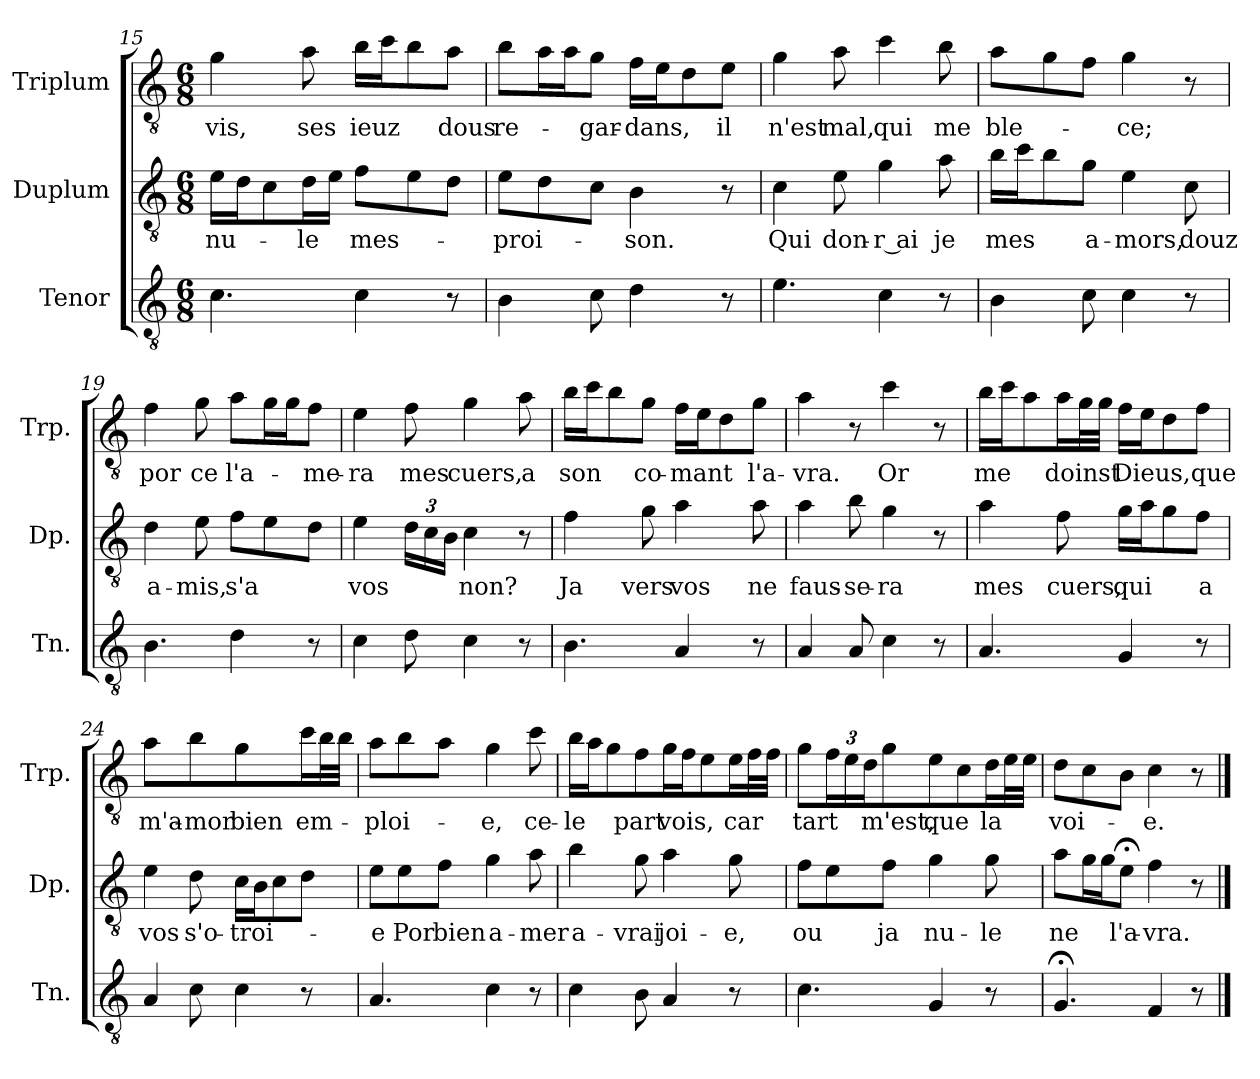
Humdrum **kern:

**kern	**kern	**text	**kern	**text
*part3	*part2	*part2	*part1	*part1
*staff3	*staff2	*staff2	*staff1	*staff1
*I"Tenor	*I"Duplum	*	*I"Triplum	*
*I'Tn.	*I'Dp.	*	*I'Trp.	*
*clefGv2	*clefGv2	*	*clefGv2	*
*k[]	*k[]	*	*k[]	*
*M6/8	*M6/8	*	*M6/8	*
=15	=15	=15	=15	=15
!	!	!LO:LY:b	!	!LO:LY:b
4.c\	16e\LL	nu-	4g\	vis,
.	16d\J	.	.	.
.	8c\	.	.	.
!	!	!LO:LY:b	!	!LO:LY:b
.	16d\L	-le	8a\	ses
.	16e\JJ	.	.	.
!	!	!LO:LY:b	!	!LO:LY:b
4c\	8f\L	mes-	16b\LL	ieuz
.	.	.	16cc\J	.
.	8e\	.	8b\	.
!	!	!	!	!LO:LY:b
8r	8d\J	.	8a\J	dous
=16	=16	=16	=16	=16
!	!	!LO:LY:b	!	!LO:LY:b
4B\	8e\L	-proi-	8b\L	re-
*	*	*	*tremolo	*
.	8d\	.	16a\	.
.	.	.	16a\	.
*	*	*	*Xtremolo	*
!	!	!	!	!LO:LY:b
8c\	8c\J	.	8g\J	-gar-
!	!	!LO:LY:b	!	!LO:LY:b
4d\	4B\	-son.	16f\LL	-dans,
.	.	.	16e\J	.
.	.	.	8d\	.
!	!	!	!	!LO:LY:b
8r	8r	.	8e\J	il
=17	=17	=17	=17	=17
!	!	!LO:LY:b	!	!LO:LY:b
4.e\	4c\	Qui	4g\	n'est
!	!	!LO:LY:b	!	!LO:LY:b
.	8e\	don-	8a\	mal,
!	!	!LO:LY:b	!	!LO:LY:b
4c\	4g\	-r ai	4cc\	qui
!	!	!LO:LY:b	!	!LO:LY:b
8r	8a\	je	8b\	me
!!LO:LB:g=z
=18	=18	=18	=18	=18
!	!	!LO:LY:b	!	!LO:LY:b
4B\	16b\LL	mes	8a\L	ble-
.	16cc\J	.	.	.
.	8b\	.	8g\	.
!	!	!LO:LY:b	!	!
8c\	8g\J	a-	8f\J	.
!	!	!LO:LY:b	!	!LO:LY:b
4c\	4e\	-mors,	4g\	-ce;
!	!	!LO:LY:b	!	!
8r	8c\	douz	8r	.
=19	=19	=19	=19	=19
!	!	!LO:LY:b	!	!LO:LY:b
4.B\	4d\	a-	4f\	por
!	!	!LO:LY:b	!	!LO:LY:b
.	8e\	-mis,	8g\	ce
!	!	!LO:LY:b	!	!LO:LY:b
4d\	8f\L	s'a	8a\L	l'a-
*	*	*	*tremolo	*
.	8e\	.	16g\	.
.	.	.	16g\	.
*	*	*	*Xtremolo	*
!	!	!	!	!LO:LY:b
8r	8d\J	.	8f\J	-me-
=20	=20	=20	=20	=20
!	!	!LO:LY:b	!	!LO:LY:b
4c\	4e\	vos	4e\	-ra
*	*Xbrackettup	*	*	*
!	!	!	!	!LO:LY:b
8d\	24d\LL	.	8f\	mes
.	24c\	.	.	.
.	24B\JJ	.	.	.
!	!	!LO:LY:b	!	!LO:LY:b
4c\	4c\	non?	4g\	cuers,
!	!	!	!	!LO:LY:b
8r	8r	.	8a\	a
=21	=21	=21	=21	=21
!	!	!LO:LY:b	!	!LO:LY:b
4.B\	4f\	Ja	16b\LL	son
.	.	.	16cc\J	.
.	.	.	8b\	.
!	!	!LO:LY:b	!	!LO:LY:b
.	8g\	vers	8g\J	co-
!	!	!LO:LY:b	!	!LO:LY:b
4A/	4a\	vos	16f\LL	-mant
.	.	.	16e\J	.
.	.	.	8d\	.
!	!	!LO:LY:b	!	!LO:LY:b
8r	8a\	ne	8g\J	l'a-
=22	=22	=22	=22	=22
!	!	!LO:LY:b	!	!LO:LY:b
4A/	4a\	faus-	4a\	-vra.
!	!	!LO:LY:b	!	!
8A/	8b\	-se-	8r	.
!	!	!LO:LY:b	!	!LO:LY:b
4c\	4g\	-ra	4cc\	Or
8r	8r	.	8r	.
!!LO:LB:g=z
=23	=23	=23	=23	=23
!	!	!LO:LY:b	!	!LO:LY:b
4.A/	4a\	mes	16b\LL	me
.	.	.	16cc\J	.
.	.	.	8a\	.
!	!	!LO:LY:b	!	!LO:LY:b
.	8f\	cuers,	16a\L	doinst
*	*	*	*tremolo	*
.	.	.	32g\	.
.	.	.	32g\JJJ	.
*	*	*	*Xtremolo	*
!	!	!LO:LY:b	!	!LO:LY:b
4G/	16g\LL	qui	16f\LL	Dieus,
.	16a\J	.	16e\J	.
.	8g\	.	8d\	.
!	!	!LO:LY:b	!	!LO:LY:b
8r	8f\J	a	8f\J	que
=24	=24	=24	=24	=24
!	!	!LO:LY:b	!	!LO:LY:b
4A/	4e\	vos	4a\	m'a-
!	!	!LO:LY:b	!	!LO:LY:b
8c\	8d\	s'o-	8b\	-mor
!	!	!LO:LY:b	!	!LO:LY:b
4c\	16c\LL	-troi-	4g\	bien
.	16B\J	.	.	.
.	8c\	.	.	.
!	!	!	!	!LO:LY:b
8r	8d\J	.	16cc\LL	em-
*	*	*	*tremolo	*
.	.	.	32b\	.
.	.	.	32b\JJJ	.
*	*	*	*Xtremolo	*
=25	=25	=25	=25	=25
!	!	!LO:LY:b	!	!LO:LY:b
4.A/	8e\L	-e	8a\L	-ploi-
!	!	!LO:LY:b	!	!
.	8e\	Por	8b\	.
!	!	!LO:LY:b	!	!
.	8f\J	bien	8a\J	.
!	!	!LO:LY:b	!	!LO:LY:b
4c\	4g\	a-	4g\	-e,
!	!	!LO:LY:b	!	!LO:LY:b
8r	8a\	-mer	8cc\	ce-
=26	=26	=26	=26	=26
!	!	!LO:LY:b	!	!LO:LY:b
4c\	4b\	a-	16b\LL	-le
.	.	.	16a\J	.
.	.	.	8g\	.
!	!	!LO:LY:b	!	!LO:LY:b
8B\	8g\	-vrai	8f\J	part
!	!	!LO:LY:b	!	!LO:LY:b
4A/	4a\	joi-	16g\LL	vois,
.	.	.	16f\J	.
.	.	.	8e\	.
!	!	!LO:LY:b	!	!LO:LY:b
8r	8g\	-e,	16e\L	car
*	*	*	*tremolo	*
.	.	.	32f\	.
.	.	.	32f\JJJ	.
*	*	*	*Xtremolo	*
!!LO:PB:g=z
=27	=27	=27	=27	=27
!	!	!LO:LY:b	!	!LO:LY:b
4.c\	8f\L	ou	8g\L	tart
*	*	*	*Xbrackettup	*
.	8e\	.	24f\L	.
.	.	.	24e\	.
.	.	.	24d\J	.
!	!	!LO:LY:b	!	!LO:LY:b
.	8f\J	ja	8g\J	m'est,
!	!	!LO:LY:b	!	!LO:LY:b
4G/	4g\	nu-	8e\L	que
.	.	.	8c\	.
!	!	!LO:LY:b	!	!LO:LY:b
8r	8g\	-le	16d\L	la
*	*	*	*tremolo	*
.	.	.	32e\	.
.	.	.	32e\JJJ	.
*	*	*	*Xtremolo	*
=28	=28	=28	=28	=28
!	!	!LO:LY:b	!	!LO:LY:b
4.G;</	8a\L	ne	8d\L	voi-
*	*tremolo	*	*	*
.	16g\	.	8c\	.
.	16g\	.	.	.
*	*Xtremolo	*	*	*
!	!	!LO:LY:b	!	!
.	8e;<\J	l'a-	8B\J	.
!	!	!LO:LY:b	!	!LO:LY:b
4F/	4f\	-vra.	4c\	-e.
8r	8r	.	8r	.
==	==	==	==	==
*-	*-	*-	*-	*-
